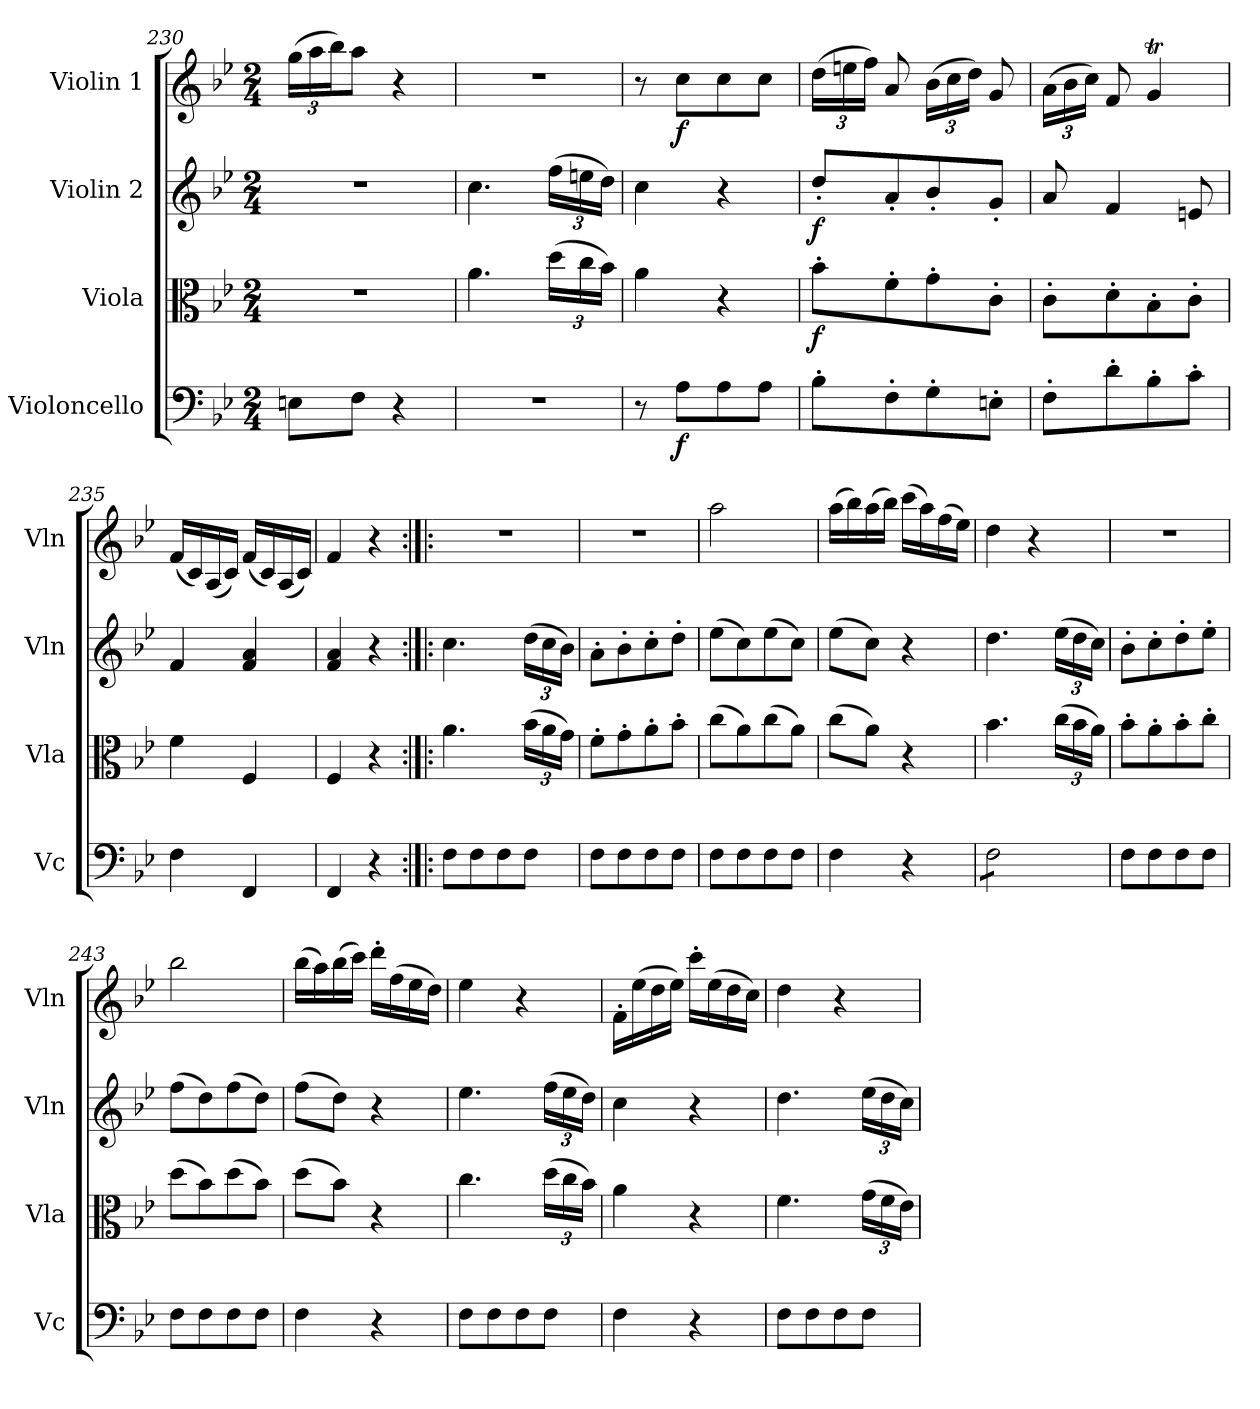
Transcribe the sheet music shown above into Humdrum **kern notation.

**kern	**dynam	**kern	**dynam	**kern	**dynam	**kern	**dynam
*part4	*part4	*part3	*part3	*part2	*part2	*part1	*part1
*staff4	*staff4	*staff3	*staff3	*staff2	*staff2	*staff1	*staff1
*I"Violoncello	*	*I"Viola	*	*I"Violin 2	*	*I"Violin 1	*
*I'Vc	*	*I'Vla	*	*I'Vln	*	*I'Vln	*
*clefF4	*	*clefC3	*	*clefG2	*	*clefG2	*
*k[b-e-]	*	*k[b-e-]	*	*k[b-e-]	*	*k[b-e-]	*
*M2/4	*	*M2/4	*	*M2/4	*	*M2/4	*
*	*	*	*	*	*	*Xbrackettup	*
=230	=230	=230	=230	=230	=230	=230	=230
8En\L	.	2r	.	2r	.	(>24gg\LL	.
.	.	.	.	.	.	24aa\	.
.	.	.	.	.	.	24bb-\J)	.
8F\J	.	.	.	.	.	8aa\J	.
4r	.	.	.	.	.	4r	.
=231	=231	=231	=231	=231	=231	=231	=231
2r	.	4.a\	.	4.cc\	.	2r	.
*	*	*Xbrackettup	*	*Xbrackettup	*	*	*
.	.	(>24dd\LL	.	(>24ff\LL	.	.	.
.	.	24cc\	.	24een\	.	.	.
.	.	24b-\JJ)	.	24dd\JJ)	.	.	.
=232	=232	=232	=232	=232	=232	=232	=232
8r	.	4a\	.	4cc\	.	8r	.
!	!LO:DY:b	!	!	!	!	!	!LO:DY:b
8A\L	f	.	.	.	.	8cc\L	f
8A\	.	4r	.	4r	.	8cc\	.
8A\J	.	.	.	.	.	8cc\J	.
=233	=233	=233	=233	=233	=233	=233	=233
!	!	!	!LO:DY:b	!	!LO:DY:b	!	!
8B-'\L	.	8b-'\L	f	8dd'/L	f	(>24dd\LL	.
.	.	.	.	.	.	24een\	.
.	.	.	.	.	.	24ff\JJ)	.
8F'\	.	8f'\	.	8a'/	.	8a/	.
8G'\	.	8g'\	.	8b-'/	.	(>24b-\LL	.
.	.	.	.	.	.	24cc\	.
.	.	.	.	.	.	24dd\JJ)	.
8En'\J	.	8c'\J	.	8g'/J	.	8g/	.
=234	=234	=234	=234	=234	=234	=234	=234
8F'\L	.	8c'\L	.	8a/	.	(>24a\LL	.
.	.	.	.	.	.	24b-\	.
.	.	.	.	.	.	24cc\JJ)	.
8d'\	.	8d'\	.	4f/	.	8f/	.
8B-'\	.	8B-'\	.	.	.	4gT/	.
8c'\J	.	8c'\J	.	8en/	.	.	.
=235	=235	=235	=235	=235	=235	=235	=235
4F\	.	4f\	.	4f/	.	(<16f/LL	.
.	.	.	.	.	.	16c/)	.
.	.	.	.	.	.	(<16A/	.
.	.	.	.	.	.	16c/JJ)	.
4FF/	.	4F/	.	4f/ 4a/	.	(<16f/LL	.
.	.	.	.	.	.	16c/)	.
.	.	.	.	.	.	(<16A/	.
.	.	.	.	.	.	16c/JJ)	.
=236	=236	=236	=236	=236	=236	=236	=236
4FF/	.	4F/	.	4f/ 4a/	.	4f/	.
4r	.	4r	.	4r	.	4r	.
=237:|!|:	=237:|!|:	=237:|!|:	=237:|!|:	=237:|!|:	=237:|!|:	=237:|!|:	=237:|!|:
8F\L	.	4.a\	.	4.cc\	.	2r	.
8F\	.	.	.	.	.	.	.
8F\	.	.	.	.	.	.	.
8F\J	.	(>24b-\LL	.	(>24dd\LL	.	.	.
.	.	24a\	.	24cc\	.	.	.
.	.	24g\JJ)	.	24b-\JJ)	.	.	.
!!LO:PB:g=z
=238	=238	=238	=238	=238	=238	=238	=238
8F\L	.	8f'\L	.	8a'\L	.	2r	.
8F\	.	8g'\	.	8b-'\	.	.	.
8F\	.	8a'\	.	8cc'\	.	.	.
8F\J	.	8b-'\J	.	8dd'\J	.	.	.
=239	=239	=239	=239	=239	=239	=239	=239
8F\L	.	(>8cc\L	.	(>8ee-\L	.	2aa\	.
8F\	.	8a\)	.	8cc\)	.	.	.
8F\	.	(>8cc\	.	(>8ee-\	.	.	.
8F\J	.	8a\J)	.	8cc\J)	.	.	.
=240	=240	=240	=240	=240	=240	=240	=240
4F\	.	(>8cc\L	.	(>8ee-\L	.	(>16aa\LL	.
.	.	.	.	.	.	16bb-\)	.
.	.	8a\J)	.	8cc\J)	.	(>16aa\	.
.	.	.	.	.	.	16bb-\JJ)	.
4r	.	4r	.	4r	.	(>16ccc\LL	.
.	.	.	.	.	.	16aa\)	.
.	.	.	.	.	.	(>16ff\	.
.	.	.	.	.	.	16ee-\JJ)	.
=241	=241	=241	=241	=241	=241	=241	=241
*tremolo	*	*	*	*	*	*	*
8F\L	.	4.b-\	.	4.dd\	.	4dd\	.
8F\	.	.	.	.	.	.	.
8F\	.	.	.	.	.	4r	.
8F\J	.	(>24cc\LL	.	(>24ee-\LL	.	.	.
*Xtremolo	*	*	*	*	*	*	*
.	.	24b-\	.	24dd\	.	.	.
.	.	24a\JJ)	.	24cc\JJ)	.	.	.
=242	=242	=242	=242	=242	=242	=242	=242
8F\L	.	8b-'\L	.	8b-'\L	.	2r	.
8F\	.	8a'\	.	8cc'\	.	.	.
8F\	.	8b-'\	.	8dd'\	.	.	.
8F\J	.	8cc'\J	.	8ee-'\J	.	.	.
=243	=243	=243	=243	=243	=243	=243	=243
8F\L	.	(>8dd\L	.	(>8ff\L	.	2bb-\	.
8F\	.	8b-\)	.	8dd\)	.	.	.
8F\	.	(>8dd\	.	(>8ff\	.	.	.
8F\J	.	8b-\J)	.	8dd\J)	.	.	.
!!LO:LB:g=z
=244	=244	=244	=244	=244	=244	=244	=244
4F\	.	(>8dd\L	.	(>8ff\L	.	(>16bb-\LL	.
.	.	.	.	.	.	16aa\)	.
.	.	8b-\J)	.	8dd\J)	.	(>16bb-\	.
.	.	.	.	.	.	16ccc\JJ)	.
4r	.	4r	.	4r	.	16ddd'\LL	.
.	.	.	.	.	.	(>16ff\	.
.	.	.	.	.	.	16ee-\	.
.	.	.	.	.	.	16dd\JJ)	.
=245	=245	=245	=245	=245	=245	=245	=245
8F\L	.	4.cc\	.	4.ee-\	.	4ee-\	.
8F\	.	.	.	.	.	.	.
8F\	.	.	.	.	.	4r	.
8F\J	.	(>24dd\LL	.	(>24ff\LL	.	.	.
.	.	24cc\	.	24ee-\	.	.	.
.	.	24b-\JJ)	.	24dd\JJ)	.	.	.
=246	=246	=246	=246	=246	=246	=246	=246
4F\	.	4a\	.	4cc\	.	16f'\LL	.
.	.	.	.	.	.	(>16ee-\	.
.	.	.	.	.	.	16dd\	.
.	.	.	.	.	.	16ee-\JJ)	.
4r	.	4r	.	4r	.	16ccc'\LL	.
.	.	.	.	.	.	(>16ee-\	.
.	.	.	.	.	.	16dd\	.
.	.	.	.	.	.	16cc\JJ)	.
=247	=247	=247	=247	=247	=247	=247	=247
8F\L	.	4.f\	.	4.dd\	.	4dd\	.
8F\	.	.	.	.	.	.	.
8F\	.	.	.	.	.	4r	.
8F\J	.	(>24g\LL	.	(>24ee-\LL	.	.	.
.	.	24f\	.	24dd\	.	.	.
.	.	24e-\JJ)	.	24cc\JJ)	.	.	.
=	=	=	=	=	=	=	=
*-	*-	*-	*-	*-	*-	*-	*-
